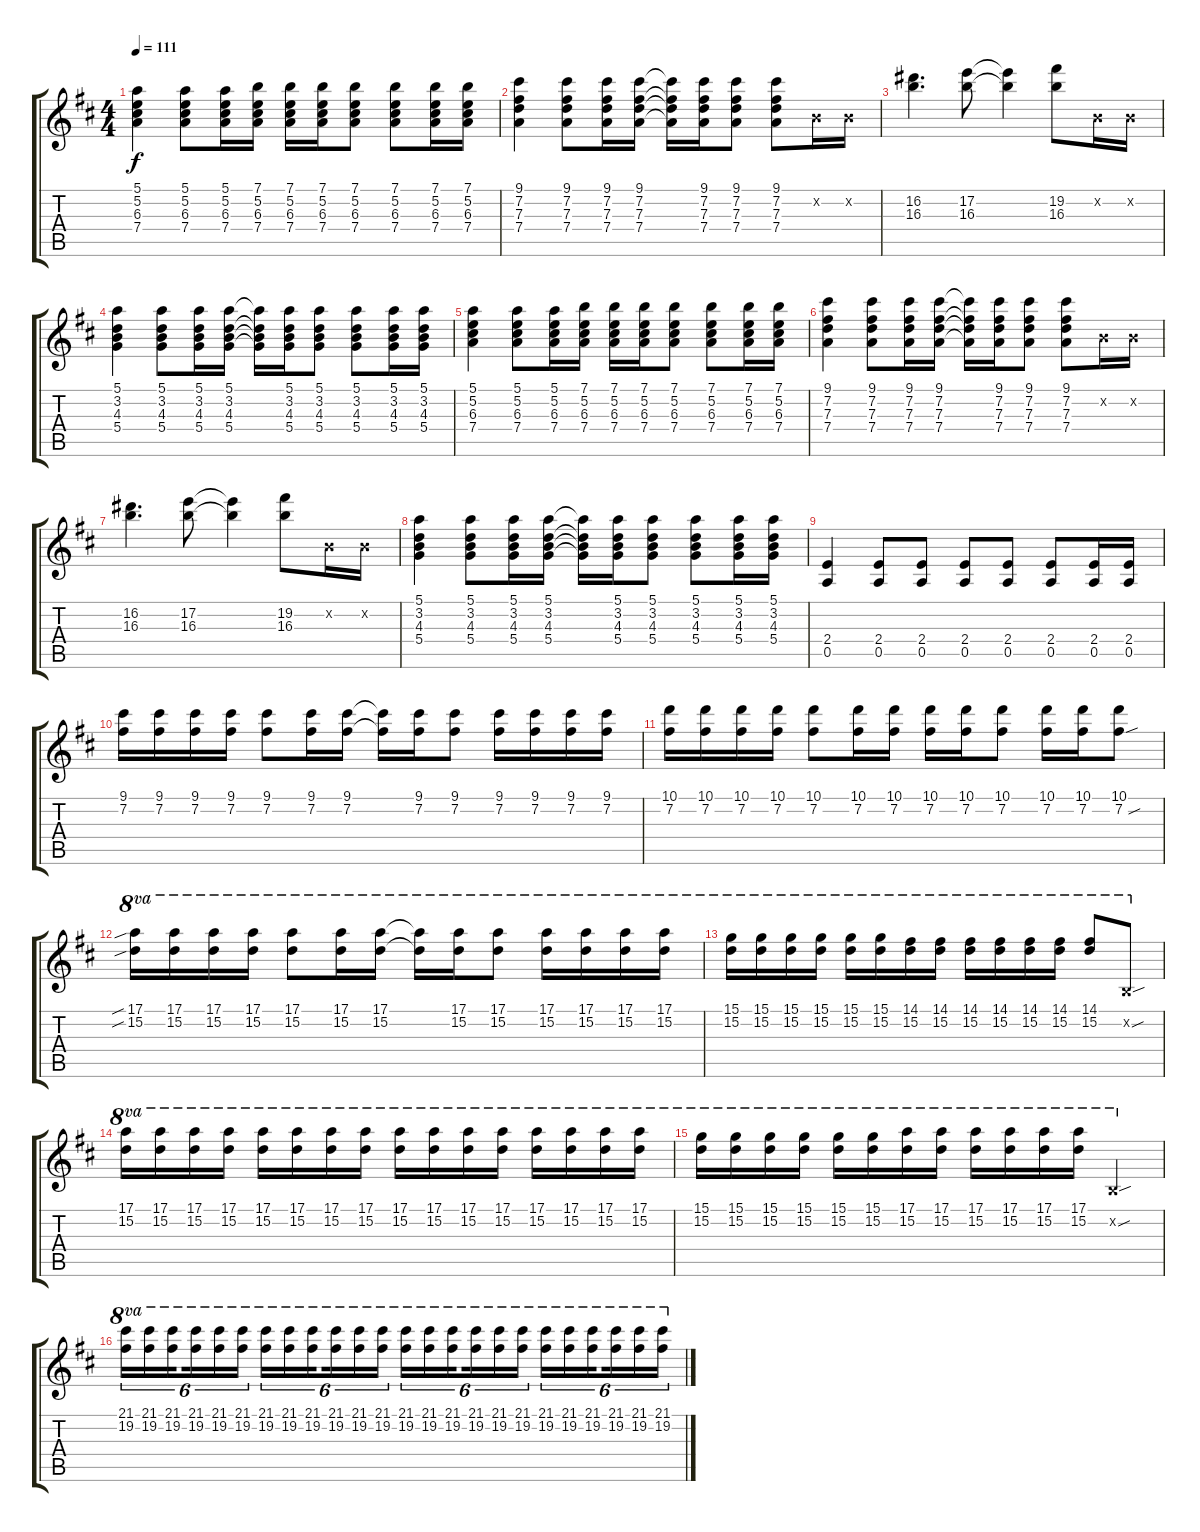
\track "" {instrument distortionguitar}
\staff {score tabs}
\tuning (E4 B3 G3 D3 A2 D2) {hide}
\ts (4 4)
\tempo 111
\clef g2
\ks d
(5.1 5.2 6.3 7.4).4{dy f} (5.1 5.2 6.3 7.4).8 (5.1 5.2 6.3 7.4).16 (7.1 5.2 6.3 7.4).16 (7.1 5.2 6.3 7.4).16 (7.1 5.2 6.3 7.4).16 (7.1 5.2 6.3 7.4).8 (7.1 5.2 6.3 7.4).8 (7.1 5.2 6.3 7.4).16 (7.1 5.2 6.3 7.4).16 |
(9.1 7.2 7.3 7.4).4 (9.1 7.2 7.3 7.4).8 (9.1 7.2 7.3 7.4).16 (9.1 7.2 7.3 7.4).16 (9.1{t} 7.2{t} 7.3{t} 7.4{t}).16 (9.1 7.2 7.3 7.4).16 (9.1 7.2 7.3 7.4).8 (9.1 7.2 7.3 7.4).8 0.2{x}.16 0.2{x}.16 |
(16.2 16.3).4{d} (17.2 16.3).8 (17.2{t} 16.3{t}).4 (19.2 16.3).8 0.2{x}.16 0.2{x}.16 |
(5.1 3.2 4.3 5.4).4 (5.1 3.2 4.3 5.4).8 (5.1 3.2 4.3 5.4).16 (5.1 3.2 4.3 5.4).16 (5.1{t} 3.2{t} 4.3{t} 5.4{t}).16 (5.1 3.2 4.3 5.4).16 (5.1 3.2 4.3 5.4).8 (5.1 3.2 4.3 5.4).8 (5.1 3.2 4.3 5.4).16 (5.1 3.2 4.3 5.4).16 |
(5.1 5.2 6.3 7.4).4 (5.1 5.2 6.3 7.4).8 (5.1 5.2 6.3 7.4).16 (7.1 5.2 6.3 7.4).16 (7.1 5.2 6.3 7.4).16 (7.1 5.2 6.3 7.4).16 (7.1 5.2 6.3 7.4).8 (7.1 5.2 6.3 7.4).8 (7.1 5.2 6.3 7.4).16 (7.1 5.2 6.3 7.4).16 |
(9.1 7.2 7.3 7.4).4 (9.1 7.2 7.3 7.4).8 (9.1 7.2 7.3 7.4).16 (9.1 7.2 7.3 7.4).16 (9.1{t} 7.2{t} 7.3{t} 7.4{t}).16 (9.1 7.2 7.3 7.4).16 (9.1 7.2 7.3 7.4).8 (9.1 7.2 7.3 7.4).8 0.2{x}.16 0.2{x}.16 |
(16.2 16.3).4{d} (17.2 16.3).8 (17.2{t} 16.3{t}).4 (19.2 16.3).8 0.2{x}.16 0.2{x}.16 |
(5.1 3.2 4.3 5.4).4 (5.1 3.2 4.3 5.4).8 (5.1 3.2 4.3 5.4).16 (5.1 3.2 4.3 5.4).16 (5.1{t} 3.2{t} 4.3{t} 5.4{t}).16 (5.1 3.2 4.3 5.4).16 (5.1 3.2 4.3 5.4).8 (5.1 3.2 4.3 5.4).8 (5.1 3.2 4.3 5.4).16 (5.1 3.2 4.3 5.4).16 |
(2.4 0.5).4 (2.4 0.5).8 (2.4 0.5).8 (2.4 0.5).8 (2.4 0.5).8 (2.4 0.5).8 (2.4 0.5).16 (2.4 0.5).16 |
(9.1 7.2).16 (9.1 7.2).16 (9.1 7.2).16 (9.1 7.2).16 (9.1 7.2).8 (9.1 7.2).16 (9.1 7.2).16 (9.1{t} 7.2{t}).16 (9.1 7.2).16 (9.1 7.2).8 (9.1 7.2).16 (9.1 7.2).16 (9.1 7.2).16 (9.1 7.2).16 |
(10.1 7.2).16 (10.1 7.2).16 (10.1 7.2).16 (10.1 7.2).16 (10.1 7.2).8 (10.1 7.2).16 (10.1 7.2).16 (10.1 7.2).16 (10.1 7.2).16 (10.1 7.2).8 (10.1 7.2).16 (10.1 7.2).16 (10.1 7.2{sou}).8 |
(17.1{sib} 15.2{sib}).16{ot 8va} (17.1 15.2).16{ot 8va} (17.1 15.2).16{ot 8va} (17.1 15.2).16{ot 8va} (17.1 15.2).8{ot 8va} (17.1 15.2).16{ot 8va} (17.1 15.2).16{ot 8va} (17.1{t} 15.2{t}).16{ot 8va} (17.1 15.2).16{ot 8va} (17.1 15.2).8{ot 8va} (17.1 15.2).16{ot 8va} (17.1 15.2).16{ot 8va} (17.1 15.2).16{ot 8va} (17.1 15.2).16{ot 8va} |
(15.1 15.2).16{ot 8va} (15.1 15.2).16{ot 8va} (15.1 15.2).16{ot 8va} (15.1 15.2).16{ot 8va} (15.1 15.2).16{ot 8va} (15.1 15.2).16{ot 8va} (14.1 15.2).16{ot 8va} (14.1 15.2).16{ot 8va} (14.1 15.2).16{ot 8va} (14.1 15.2).16{ot 8va} (14.1 15.2).16{ot 8va} (14.1 15.2).16{ot 8va} (14.1 15.2).8{ot 8va} 0.2{sou x}.8{ot 8va} |
(17.1 15.2).16{ot 8va} (17.1 15.2).16{ot 8va} (17.1 15.2).16{ot 8va} (17.1 15.2).16{ot 8va} (17.1 15.2).16{ot 8va} (17.1 15.2).16{ot 8va} (17.1 15.2).16{ot 8va} (17.1 15.2).16{ot 8va} (17.1 15.2).16{ot 8va} (17.1 15.2).16{ot 8va} (17.1 15.2).16{ot 8va} (17.1 15.2).16{ot 8va} (17.1 15.2).16{ot 8va} (17.1 15.2).16{ot 8va} (17.1 15.2).16{ot 8va} (17.1 15.2).16{ot 8va} |
(15.1 15.2).16{ot 8va} (15.1 15.2).16{ot 8va} (15.1 15.2).16{ot 8va} (15.1 15.2).16{ot 8va} (15.1 15.2).16{ot 8va} (15.1 15.2).16{ot 8va} (17.1 15.2).16{ot 8va} (17.1 15.2).16{ot 8va} (17.1 15.2).16{ot 8va} (17.1 15.2).16{ot 8va} (17.1 15.2).16{ot 8va} (17.1 15.2).16{ot 8va} 0.2{sou x}.4{ot 8va} |
(21.1 19.2).16{tu (6 4) ot 8va} (21.1 19.2).16{tu (6 4) ot 8va} (21.1 19.2).16{tu (6 4) ot 8va beam splitsecondary} (21.1 19.2).16{tu (6 4) ot 8va} (21.1 19.2).16{tu (6 4) ot 8va} (21.1 19.2).16{tu (6 4) ot 8va} (21.1 19.2).16{tu (6 4) ot 8va} (21.1 19.2).16{tu (6 4) ot 8va} (21.1 19.2).16{tu (6 4) ot 8va beam splitsecondary} (21.1 19.2).16{tu (6 4) ot 8va} (21.1 19.2).16{tu (6 4) ot 8va} (21.1 19.2).16{tu (6 4) ot 8va} (21.1 19.2).16{tu (6 4) ot 8va} (21.1 19.2).16{tu (6 4) ot 8va} (21.1 19.2).16{tu (6 4) ot 8va beam splitsecondary} (21.1 19.2).16{tu (6 4) ot 8va} (21.1 19.2).16{tu (6 4) ot 8va} (21.1 19.2).16{tu (6 4) ot 8va} (21.1 19.2).16{tu (6 4) ot 8va} (21.1 19.2).16{tu (6 4) ot 8va} (21.1 19.2).16{tu (6 4) ot 8va beam splitsecondary} (21.1 19.2).16{tu (6 4) ot 8va} (21.1 19.2).16{tu (6 4) ot 8va} (21.1 19.2).16{tu (6 4) ot 8va}
